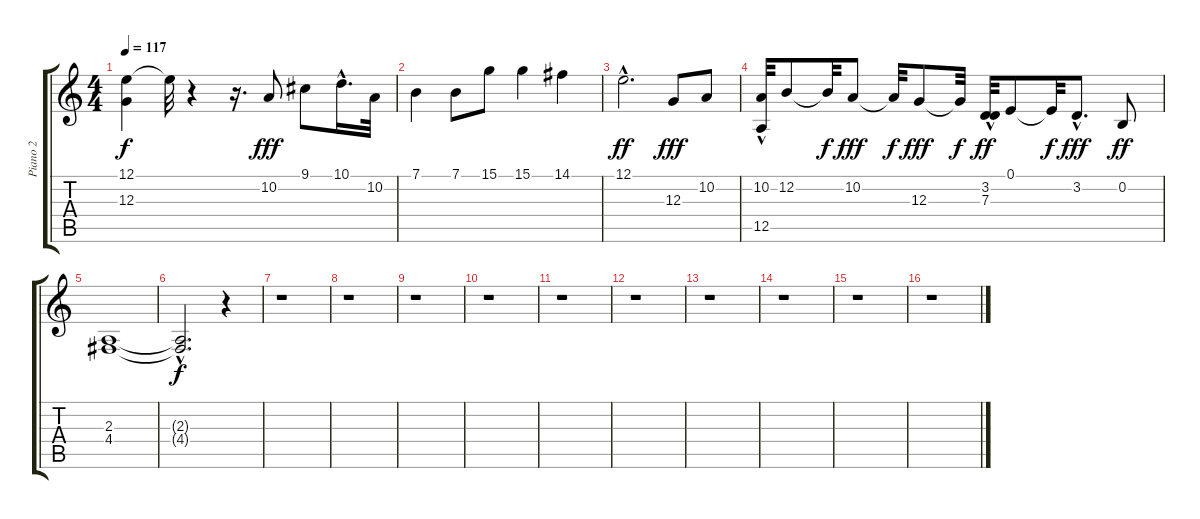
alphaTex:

\track ("Piano 2" "Piano 2") {instrument brightacousticpiano}
\staff {score tabs}
\tuning (E4 B3 G3 D3 A2 E2) {hide}
\ts (4 4)
\tempo 117
\clef g2
\ks c
(12.1{t} 12.3{t}).4{dy f} 12.1{t}.32 r.4 r.16{d} 10.2.8{dy fff} 9.1.8 10.1{hac}.16{d} 10.2.32 |
7.1.4 7.1.8 15.1.8 15.1.4 14.1.4 |
12.1{hac}.2{d dy ff} 12.3.8{dy fff} 10.2.8 |
(10.2 12.5{hac}).32 12.2.8 12.2{t}.32{dy f} 10.2.8{dy fff} 10.2{t}.32{dy f} 12.3.8{dy fff} 12.3{t}.32{dy f} (3.2 7.3{hac}).32{dy ff} 0.1.8 0.1{t}.32{dy f} 3.2{hac}.8{d dy fff} 0.2.8{dy ff} |
(2.3 4.4).1 |
(2.3{hac t} 4.4{hac t}).2{d dy f} r.4 |
r.1 |
r.1 |
r.1 |
r.1 |
r.1 |
r.1 |
r.1 |
r.1 |
r.1 |
r.1
